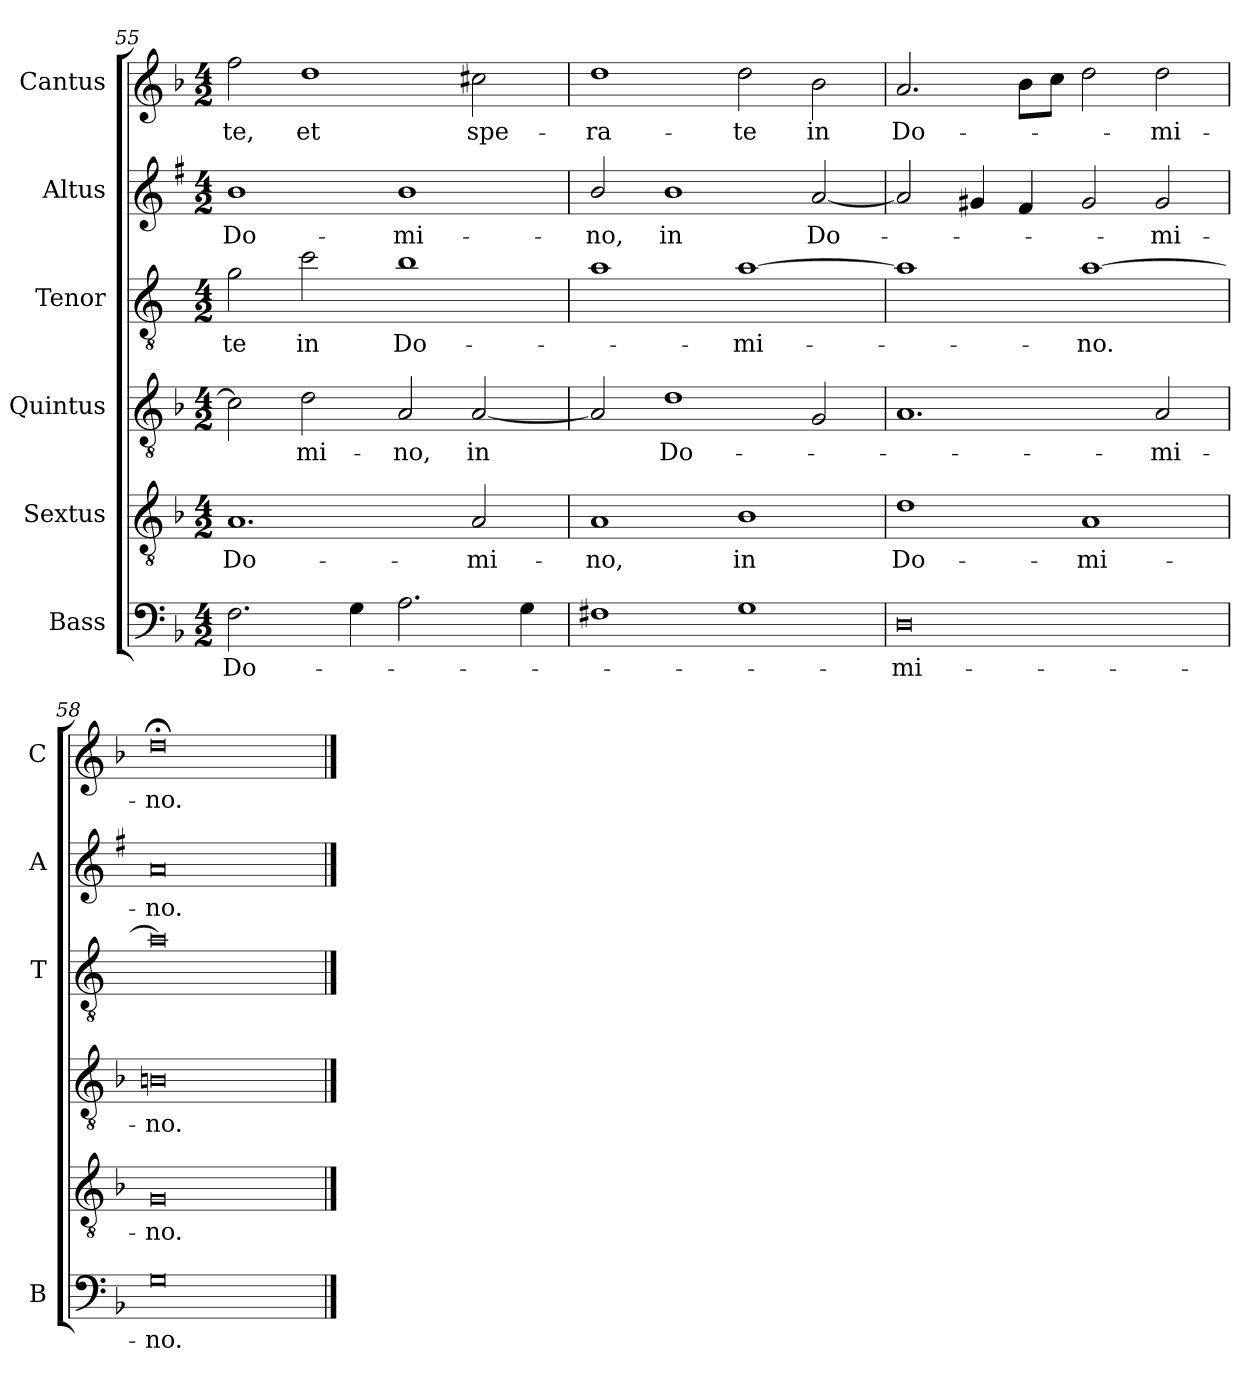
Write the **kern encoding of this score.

**kern	**text	**kern	**text	**kern	**text	**kern	**text	**kern	**text	**kern	**text
*part6	*part6	*part5	*part5	*part4	*part4	*part3	*part3	*part2	*part2	*part1	*part1
*staff6	*staff6	*staff5	*staff5	*staff4	*staff4	*staff3	*staff3	*staff2	*staff2	*staff1	*staff1
*I"Bass	*	*I"Sextus	*	*I"Quintus	*	*I"Tenor	*	*I"Altus	*	*I"Cantus	*
*I'B	*	*	*	*	*	*I'T	*	*I'A	*	*I'C	*
*clefF4	*	*clefGv2	*	*clefGv2	*	*clefGv2	*	*clefG2	*	*clefG2	*
*	*	*	*	*	*	*ITrd4c7	*	*ITrd1c2	*	*	*
*k[b-]	*	*k[b-]	*	*k[b-]	*	*k[b-]	*	*k[b-]	*	*k[b-]	*
*F:	*	*F:	*	*F:	*	*F:	*	*F:	*	*F:	*
*M4/2	*	*M4/2	*	*M4/2	*	*M4/2	*	*M4/2	*	*M4/2	*
=55	=55	=55	=55	=55	=55	=55	=55	=55	=55	=55	=55
!	!LO:LY:b	!	!LO:LY:b	!	!	!	!LO:LY:b	!	!LO:LY:b	!	!LO:LY:b
2.F\	Do-	1.A	Do-	2c\]	.	2c\	-te	1a	Do-	2ff\	-te,
!	!	!	!	!	!LO:LY:b	!	!LO:LY:b	!	!	!	!LO:LY:b
.	.	.	.	2d\	-mi-	2f\	in	.	.	1dd	et
4G\	.	.	.	.	.	.	.	.	.	.	.
!	!	!	!	!	!LO:LY:b	!	!LO:LY:b	!	!LO:LY:b	!	!
2.A\	.	.	.	2A/	-no,	1e	Do-	1a	-mi-	.	.
!	!	!	!LO:LY:b	!	!LO:LY:b	!	!	!	!	!	!LO:LY:b
.	.	2A/	-mi-	[2A/	in	.	.	.	.	2cc#X\	spe-
4G\	.	.	.	.	.	.	.	.	.	.	.
=56	=56	=56	=56	=56	=56	=56	=56	=56	=56	=56	=56
!	!	!	!LO:LY:b	!	!	!	!	!	!LO:LY:b	!	!LO:LY:b
1F#X	.	1A	-no,	2A/]	.	1d	.	2a/	-no,	1dd	-ra-
!	!	!	!	!	!LO:LY:b	!	!	!	!LO:LY:b	!	!
.	.	.	.	1d	Do-	.	.	1a	in	.	.
!	!	!	!LO:LY:b	!	!	!	!LO:LY:b	!	!	!	!LO:LY:b
1G	.	1B-	in	.	.	[1d	-mi-	.	.	2dd\	-te
!	!	!	!	!	!	!	!	!	!LO:LY:b	!	!LO:LY:b
.	.	.	.	2G/	.	.	.	[2g/	Do-	2b-\	in
=57	=57	=57	=57	=57	=57	=57	=57	=57	=57	=57	=57
!	!LO:LY:b	!	!LO:LY:b	!	!	!	!	!	!	!	!LO:LY:b
0D	-mi-	1d	Do-	1.A	.	1d]	.	2g/]	.	2.a/	Do-
.	.	.	.	.	.	.	.	4f#X/	.	.	.
.	.	.	.	.	.	.	.	4e/	.	8b-\L	.
.	.	.	.	.	.	.	.	.	.	8cc\J	.
!	!	!	!LO:LY:b	!	!	!	!LO:LY:b	!	!	!	!
.	.	1A	-mi-	.	.	[1d	-no.	2f#/	.	2dd\	.
!	!	!	!	!	!LO:LY:b	!	!	!	!LO:LY:b	!	!LO:LY:b
.	.	.	.	2A/	-mi-	.	.	2f#/	-mi-	2dd\	-mi-
=58	=58	=58	=58	=58	=58	=58	=58	=58	=58	=58	=58
!	!LO:LY:b	!	!LO:LY:b	!	!LO:LY:b	!	!	!	!LO:LY:b	!	!LO:LY:b
0G	-no.	0G	-no.	0Bn	-no.	0d]	.	0g	-no.	0dd;<	-no.
==	==	==	==	==	==	==	==	==	==	==	==
*-	*-	*-	*-	*-	*-	*-	*-	*-	*-	*-	*-
